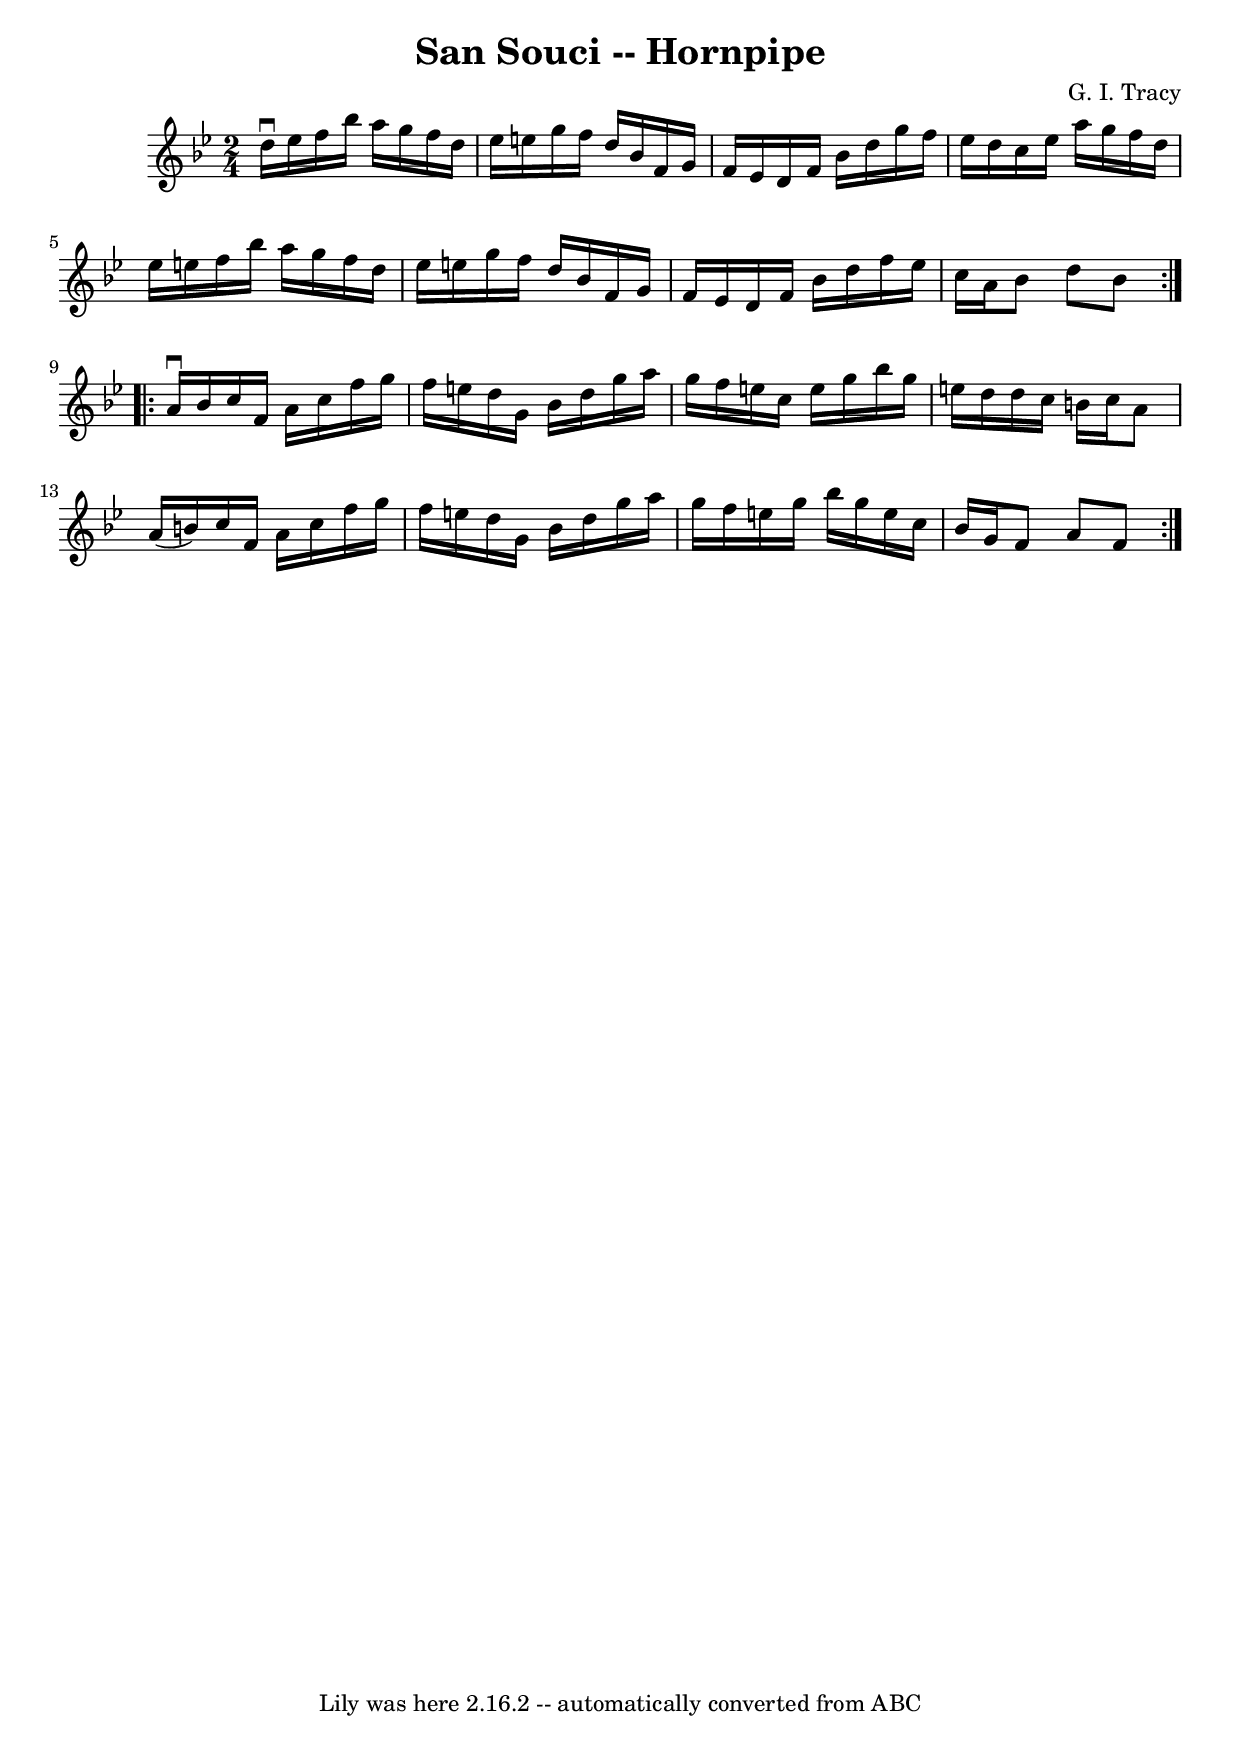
\version "2.7.40"
\include "Mammoth.ily"
\header {
	%% book = "Cole's 1000 Fiddle Tunes"
	composer = "G. I. Tracy"
	crossRefNumber = "1"
	footnotes = ""
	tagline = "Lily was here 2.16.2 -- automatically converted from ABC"
	title = "San Souci -- Hornpipe"
}
voicedefault =  {
\set Score.defaultBarType = "empty"

\repeat volta 2 {
\time 2/4 \key bes \major d''16^\downbow ees''16  |
 f''16    
bes''16 a''16 g''16 f''16 d''16 ees''16 e''16  |
   
g''16 f''16 d''16 bes'16 f'16 g'16 f'16 ees'16  |
   
d'16 f'16 bes'16 d''16 g''16 f''16 ees''16 d''16  |
 
 c''16 ees''16 a''16 g''16 f''16 d''16 ees''16 e''16  
|
 f''16 bes''16 a''16 g''16 f''16 d''16 ees''16    
e''16  |
 g''16 f''16 d''16 bes'16 f'16 g'16 f'16    
ees'16  |
 d'16 f'16 bes'16 d''16 f''16 ees''16 c''16 
 a'16  |
 bes'8 d''8 bes'8  }     \repeat volta 2 { a'16 
^\downbow bes'16  |
 c''16 f'16 a'16 c''16 f''16 g''16 
 f''16 e''16  |
 d''16 g'16 bes'16 d''16 g''16    
a''16 g''16 f''16  |
 e''16 c''16 e''16 g''16 bes''16 
 g''16 e''!16 d''16  |
 d''16 c''16 b'16 c''16 a'8  
 a'16 (b'16) |
 c''16 f'16 a'16 c''16 f''16    
g''16 f''16 e''16  |
 d''16 g'16 bes'16 d''16 g''16   
 a''16 g''16 f''16  |
 e''16 g''16 bes''16 g''16    
e''16 c''16 bes'16 g'16  |
 f'8 a'8 f'8  }   
}

\score{
    <<

	\context Staff="default"
	{
	    \voicedefault 
	}

    >>
	\layout {
	}
	\midi {}
}
